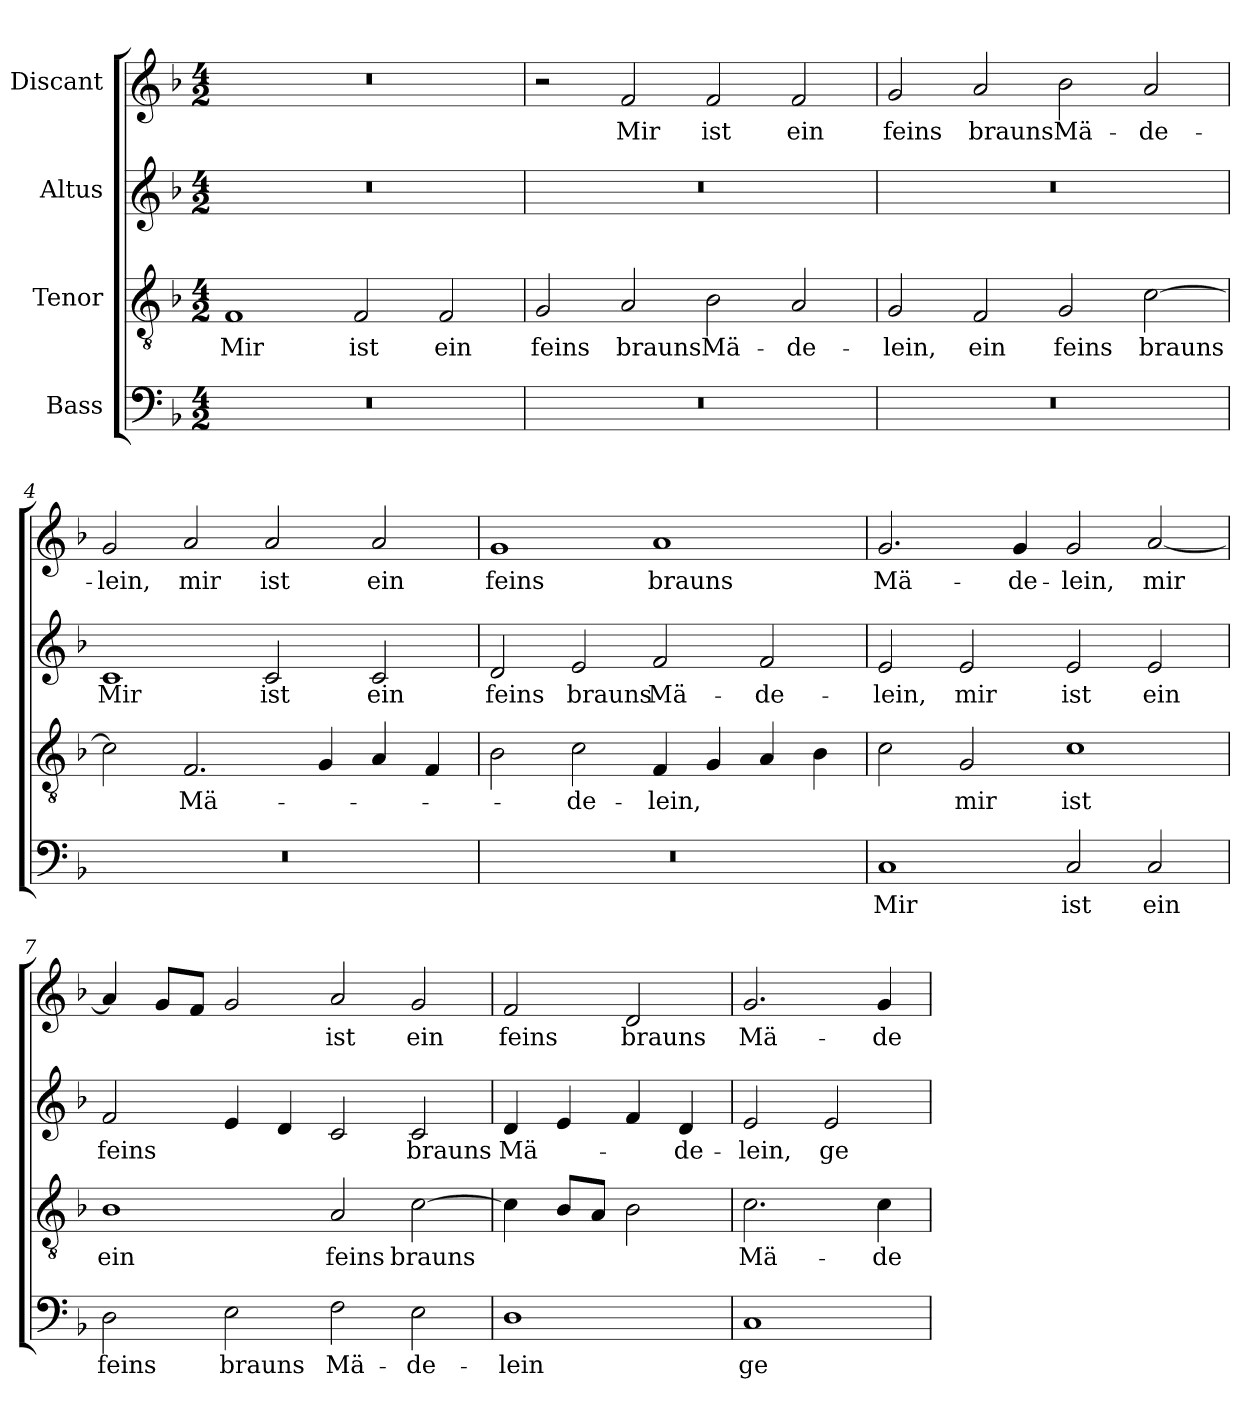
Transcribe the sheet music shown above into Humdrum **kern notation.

**kern	**text	**kern	**text	**kern	**text	**kern	**text
*part4	*part4	*part3	*part3	*part2	*part2	*part1	*part1
*staff4	*staff4	*staff3	*staff3	*staff2	*staff2	*staff1	*staff1
*I"Bass	*	*I"Tenor	*	*I"Altus	*	*I"Discant	*
*clefF4	*	*clefGv2	*	*clefG2	*	*clefG2	*
*k[b-]	*	*k[b-]	*	*k[b-]	*	*k[b-]	*
*M4/2	*	*M4/2	*	*M4/2	*	*M4/2	*
*MM240	*	*MM240	*	*MM240	*	*MM240	*
=1	=1	=1	=1	=1	=1	=1	=1
!	!	!	!LO:LY:b	!	!	!	!
0r	.	1F	Mir	0r	.	0r	.
!	!	!	!LO:LY:b	!	!	!	!
.	.	2F/	ist	.	.	.	.
!	!	!	!LO:LY:b	!	!	!	!
.	.	2F/	ein	.	.	.	.
=2	=2	=2	=2	=2	=2	=2	=2
!	!	!	!LO:LY:b	!	!	!	!
0r	.	2G/	feins	0r	.	2r	.
!	!	!	!LO:LY:b	!	!	!	!LO:LY:b
.	.	2A/	brauns	.	.	2f/	Mir
!	!	!	!LO:LY:b	!	!	!	!LO:LY:b
.	.	2B-\	Mä-	.	.	2f/	ist
!	!	!	!LO:LY:b	!	!	!	!LO:LY:b
.	.	2A/	-de-	.	.	2f/	ein
=3	=3	=3	=3	=3	=3	=3	=3
!	!	!	!LO:LY:b	!	!	!	!LO:LY:b
0r	.	2G/	-lein,	0r	.	2g/	feins
!	!	!	!LO:LY:b	!	!	!	!LO:LY:b
.	.	2F/	ein	.	.	2a/	brauns
!	!	!	!LO:LY:b	!	!	!	!LO:LY:b
.	.	2G/	feins	.	.	2b-\	Mä-
!	!	!	!LO:LY:b	!	!	!	!LO:LY:b
.	.	[2c\	brauns	.	.	2a/	-de-
=4	=4	=4	=4	=4	=4	=4	=4
!	!	!	!	!	!LO:LY:b	!	!LO:LY:b
0r	.	2c\]	.	1c	Mir	2g/	-lein,
!	!	!	!LO:LY:b	!	!	!	!LO:LY:b
.	.	2.F/	Mä-	.	.	2a/	mir
!	!	!	!	!	!LO:LY:b	!	!LO:LY:b
.	.	.	.	2c/	ist	2a/	ist
.	.	4G/	.	.	.	.	.
!	!	!	!	!	!LO:LY:b	!	!LO:LY:b
.	.	4A/	.	2c/	ein	2a/	ein
.	.	4F/	.	.	.	.	.
!!LO:LB:g=z
=5	=5	=5	=5	=5	=5	=5	=5
!	!	!	!	!	!LO:LY:b	!	!LO:LY:b
0r	.	2B-\	.	2d/	feins	1g	feins
!	!	!	!LO:LY:b	!	!LO:LY:b	!	!
.	.	2c\	-de-	2e/	brauns	.	.
!	!	!	!LO:LY:b	!	!LO:LY:b	!	!LO:LY:b
.	.	4F/	-lein,	2f/	Mä-	1a	brauns
.	.	4G/	.	.	.	.	.
!	!	!	!	!	!LO:LY:b	!	!
.	.	4A/	.	2f/	-de-	.	.
.	.	4B-\	.	.	.	.	.
=6	=6	=6	=6	=6	=6	=6	=6
!	!LO:LY:b	!	!	!	!LO:LY:b	!	!LO:LY:b
1C	Mir	2c\	.	2e/	-lein,	2.g/	Mä-
!	!	!	!LO:LY:b	!	!LO:LY:b	!	!
.	.	2G/	mir	2e/	mir	.	.
!	!	!	!	!	!	!	!LO:LY:b
.	.	.	.	.	.	4g/	-de-
!	!LO:LY:b	!	!LO:LY:b	!	!LO:LY:b	!	!LO:LY:b
2C/	ist	1c	ist	2e/	ist	2g/	-lein,
!	!LO:LY:b	!	!	!	!LO:LY:b	!	!LO:LY:b
2C/	ein	.	.	2e/	ein	[2a/	mir
=7	=7	=7	=7	=7	=7	=7	=7
!	!LO:LY:b	!	!LO:LY:b	!	!LO:LY:b	!	!
2D\	feins	1B-	ein	2f/	feins	4a/]	.
.	.	.	.	.	.	8g/L	.
.	.	.	.	.	.	8f/J	.
!	!LO:LY:b	!	!	!	!	!	!
2E\	brauns	.	.	4e/	.	2g/	.
.	.	.	.	4d/	.	.	.
!	!LO:LY:b	!	!LO:LY:b	!	!	!	!LO:LY:b
2F\	Mä-	2A/	feins	2c/	.	2a/	ist
!	!LO:LY:b	!	!LO:LY:b	!	!LO:LY:b	!	!LO:LY:b
2E\	-de-	[2c\	brauns	2c/	brauns	2g/	ein
=8	=8	=8	=8	=8	=8	=8	=8
!	!LO:LY:b	!	!	!	!LO:LY:b	!	!LO:LY:b
1D	-lein	4c\]	.	4d/	Mä-	2f/	feins
.	.	8B-/L	.	4e/	.	.	.
.	.	8A/J	.	.	.	.	.
!	!	!	!	!	!	!	!LO:LY:b
.	.	2B-\	.	4f/	.	2d/	brauns
!	!	!	!	!	!LO:LY:b	!	!
.	.	.	.	4d/	-de-	.	.
!!LO:LB:g=z
=8X1	=8X1	=8X1	=8X1	=8X1	=8X1	=8X1	=8X1
!	!LO:LY:b	!	!LO:LY:b	!	!LO:LY:b	!	!LO:LY:b
1C	ge-	2.c\	Mä-	2e/	-lein,	2.g/	Mä-
!	!	!	!	!	!LO:LY:b	!	!
.	.	.	.	2e/	ge-	.	.
!	!	!	!LO:LY:b	!	!	!	!LO:LY:b
.	.	4c\	-de-	.	.	4g/	-de-
=	=	=	=	=	=	=	=
*-	*-	*-	*-	*-	*-	*-	*-
